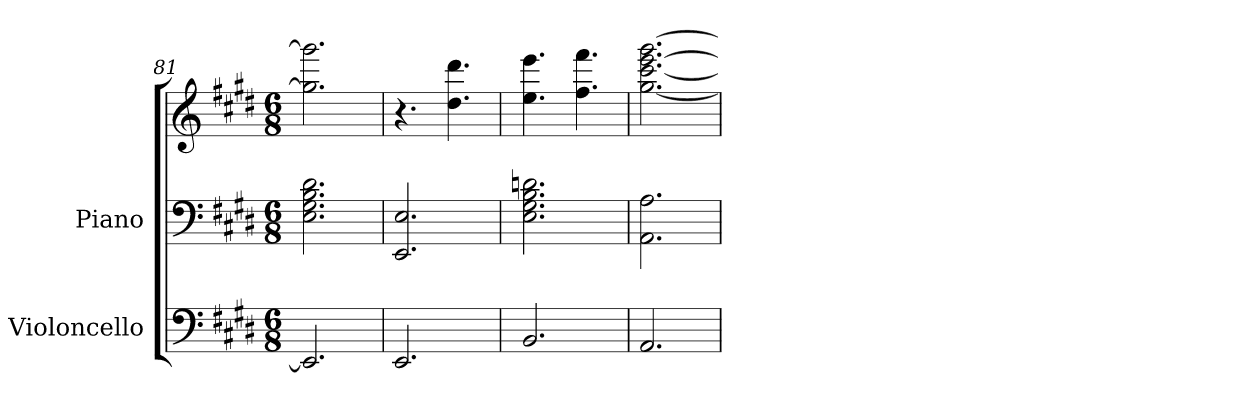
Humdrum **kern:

**kern	**kern	**kern
*part2	*part1	*part1
*staff3	*staff2	*staff1
*I"Violoncello	*I"Piano	*
*I'Vc.	*I'Pno.	*
*clefF4	*clefF4	*clefG2
*k[f#c#g#d#]	*k[f#c#g#d#]	*k[f#c#g#d#]
*M6/8	*M6/8	*M6/8
=81	=81	=81
2.EE/]	2.E\ 2.G#\ 2.B\ 2.d#\	2.gg#\] 2.ggg#\]
=82	=82	=82
2.EE/	2.EE/ 2.E/	4.r
.	.	4.dd#\ 4.ddd#\
=83	=83	=83
2.BB/	2.E\ 2.G#\ 2.B\ 2.dn\	4.ee\ 4.eee\
.	.	4.ff#\ 4.fff#\
=84	=84	=84
2.AA/	2.AA\ 2.A\	[2.gg#\ [2.ccc#\ [2.eee\ [2.ggg#\
=	=	=
*-	*-	*-
